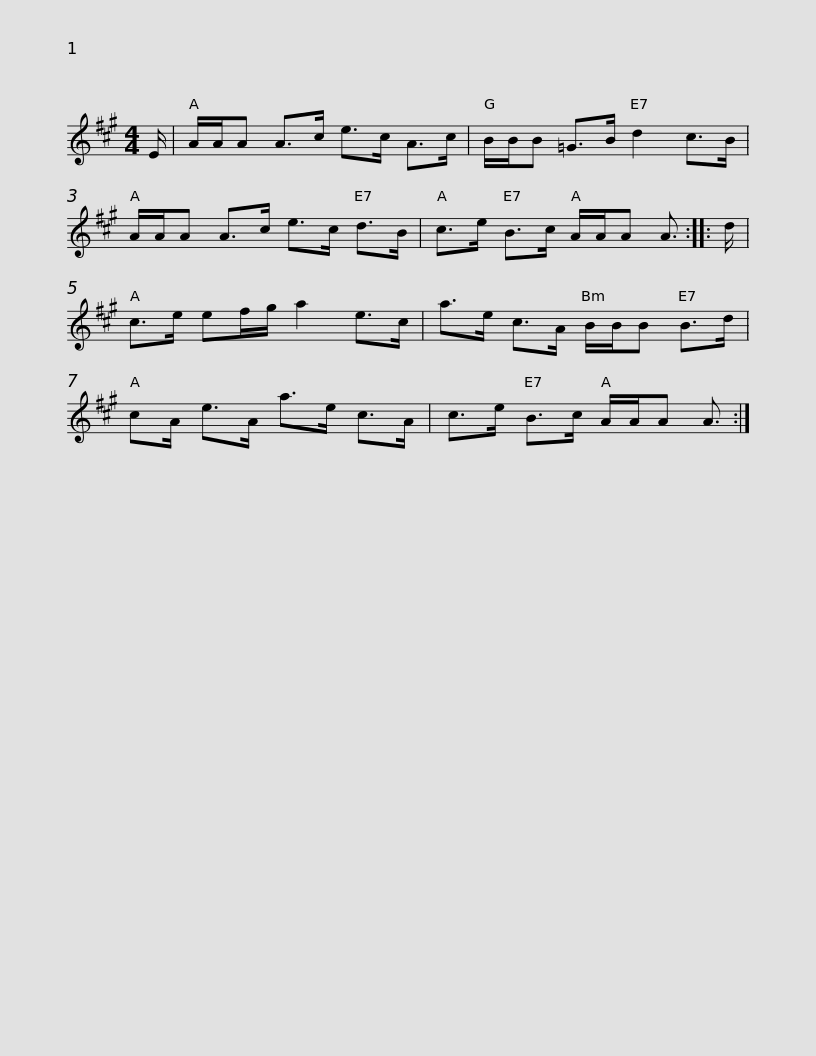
X:1
L:1/8
M:4/4
I:linebreak $
K:A
V:1 treble
V:1
 E/ | A/A/A A>c e>c A>c | B/B/B =G>B d2 c>B | A/A/A A>c e>c d>B | c>e B>c A/A/A A3/2 :: %5
 d/ |$ c>e ef/g/ a2 e>c | a>e c>A B/B/B B>d | cA/ e>A a>e c>A | c>e B>c A/A/A A3/2 :| %10
